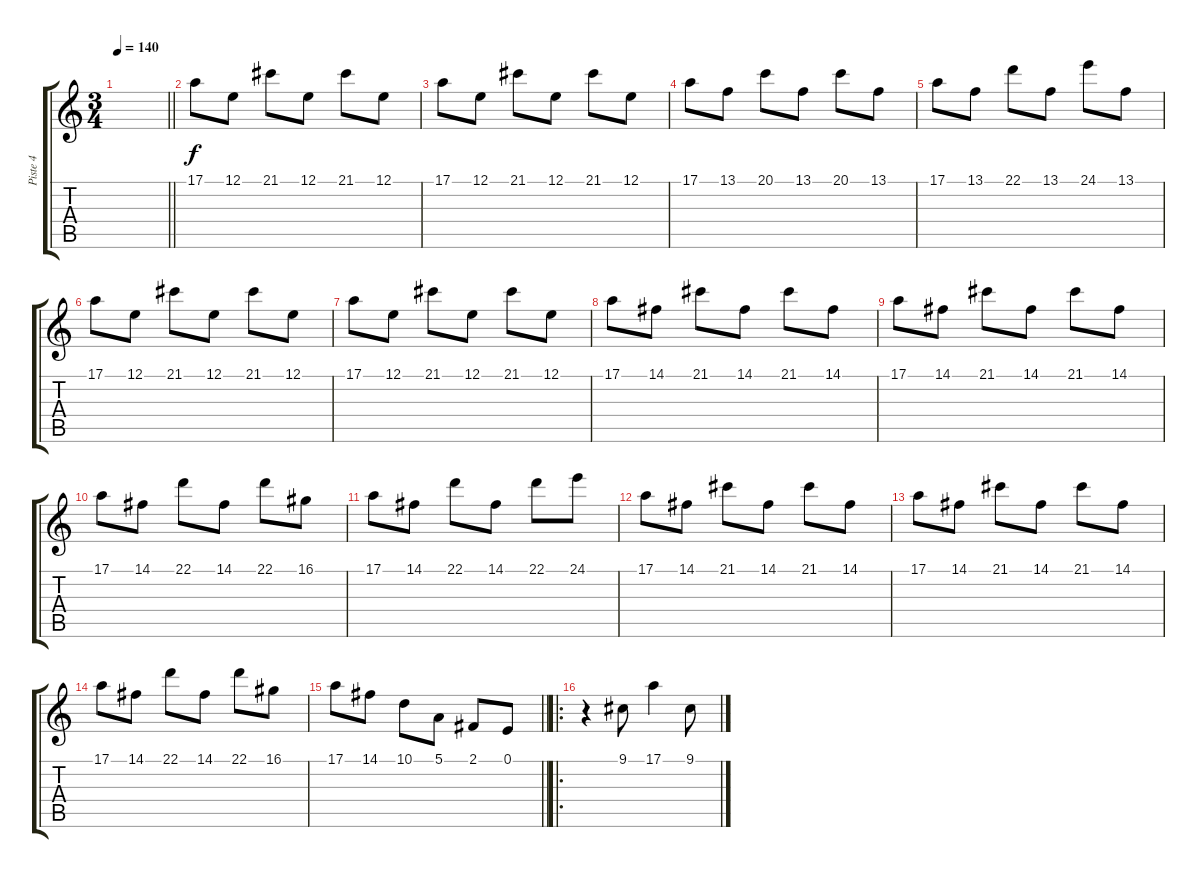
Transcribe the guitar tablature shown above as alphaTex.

\track ("Piste 4" "Piste 4") {instrument stringensemble1}
\staff {score tabs}
\tuning (E4 B3 G3 D3 A2 E2) {hide}
\ts (3 4)
\tempo 140
\clef g2
\barLineRight lightlight
\ks c
|
\section ("" "")
17.1.8{volume 10 instrument fx1rain} 12.1.8 21.1.8 12.1.8 21.1.8 12.1.8 |
17.1.8 12.1.8 21.1.8 12.1.8 21.1.8 12.1.8 |
17.1.8 13.1.8 20.1.8 13.1.8 20.1.8 13.1.8 |
17.1.8 13.1.8 22.1.8 13.1.8 24.1.8 13.1.8 |
17.1.8 12.1.8 21.1.8 12.1.8 21.1.8 12.1.8 |
17.1.8 12.1.8 21.1.8 12.1.8 21.1.8 12.1.8 |
17.1.8 14.1.8 21.1.8 14.1.8 21.1.8 14.1.8 |
17.1.8 14.1.8 21.1.8 14.1.8 21.1.8 14.1.8 |
17.1.8 14.1.8 22.1.8 14.1.8 22.1.8 16.1.8 |
17.1.8 14.1.8 22.1.8 14.1.8 22.1.8 24.1.8 |
17.1.8 14.1.8 21.1.8 14.1.8 21.1.8 14.1.8 |
17.1.8 14.1.8 21.1.8 14.1.8 21.1.8 14.1.8 |
17.1.8 14.1.8 22.1.8 14.1.8 22.1.8 16.1.8 |
\barLineRight lightlight
17.1.8 14.1.8 10.1.8 5.1.8 2.1.8 0.1.8 |
\ro
r.4 9.1.8 17.1.4 9.1.8
